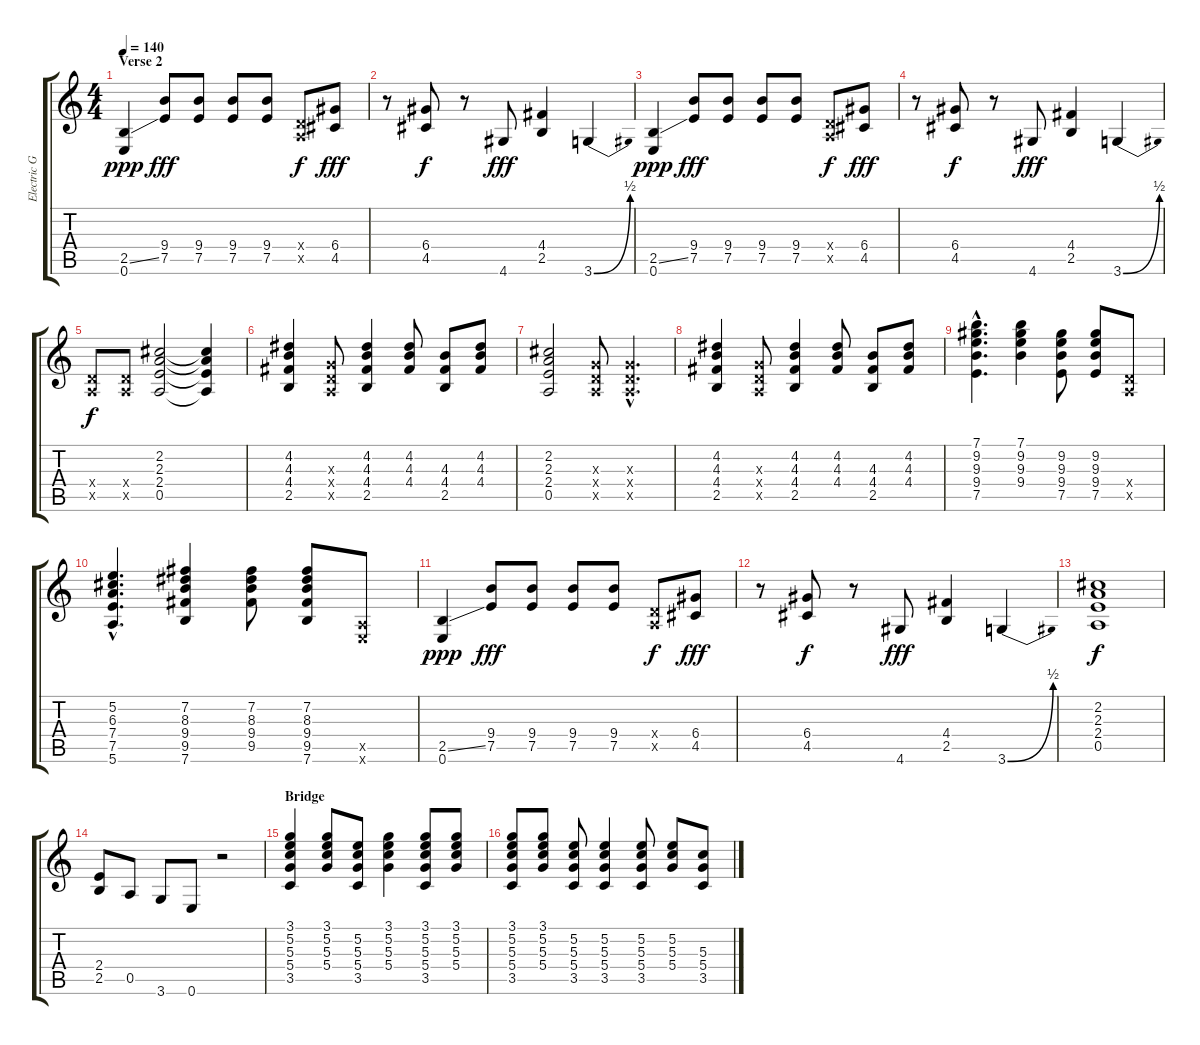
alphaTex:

\track ("Electric Guitar Right" "Electric G") {instrument distortionguitar}
\staff {score tabs}
\tuning (E4 B3 G3 D3 A2 E2) {hide}
\ts (4 4)
\section ("" "Verse 2")
\tempo 140
\clef g2
\ks c
(2.5{ss} 0.6).4{dy ppp} (9.4 7.5).8{dy fff} (9.4 7.5).8 (9.4 7.5).8 (9.4 7.5).8 (0.4{x} 0.5{x}).8{dy f} (6.4 4.5).8{dy fff} |
r.8 (6.4 4.5).8{dy f} r.8 4.6.8{dy fff} (4.4 2.5).4 3.6{be (bend 0 0 60 2)}.4 |
(2.5{ss} 0.6).4{dy ppp} (9.4 7.5).8{dy fff} (9.4 7.5).8 (9.4 7.5).8 (9.4 7.5).8 (0.4{x} 0.5{x}).8{dy f} (6.4 4.5).8{dy fff} |
r.8 (6.4 4.5).8{dy f} r.8 4.6.8{dy fff} (4.4 2.5).4 3.6{be (bend 0 0 60 2)}.4 |
(0.4{x} 0.5{x}).8{dy f} (0.4{x} 0.5{x}).8 (2.2 2.3 2.4 0.5).2 (2.2{t} 2.3{t} 2.4{t} 0.5{t}).4 |
(4.2 4.3 4.4 2.5).4 (0.3{x} 0.4{x} 0.5{x}).8 (4.2 4.3 4.4 2.5).4 (4.2 4.3 4.4).8 (4.3 4.4 2.5).8 (4.2 4.3 4.4).8 |
(2.2 2.3 2.4 0.5).2 (0.3{x} 0.4{x} 0.5{x}).8 (0.3{hac x} 0.4{hac x} 0.5{hac x}).4{d} |
(4.2 4.3 4.4 2.5).4 (0.3{x} 0.4{x} 0.5{x}).8 (4.2 4.3 4.4 2.5).4 (4.2 4.3 4.4).8 (4.3 4.4 2.5).8 (4.2 4.3 4.4).8 |
(7.1{hac} 9.2{hac} 9.3{hac} 9.4{hac} 7.5{hac}).4{d} (7.1 9.2 9.3 9.4).4 (9.2 9.3 9.4 7.5).8 (9.2 9.3 9.4 7.5).8 (0.4{x} 0.5{x}).8 |
(5.2{hac} 6.3{hac} 7.4{hac} 7.5{hac} 5.6{hac}).4{d} (7.2 8.3 9.4 9.5 7.6).4 (7.2 8.3 9.4 9.5).8 (7.2 8.3 9.4 9.5 7.6).8 (0.5{x} 0.6{x}).8 |
(2.5{ss} 0.6).4{dy ppp} (9.4 7.5).8{dy fff} (9.4 7.5).8 (9.4 7.5).8 (9.4 7.5).8 (0.4{x} 0.5{x}).8{dy f} (6.4 4.5).8{dy fff} |
r.8 (6.4 4.5).8{dy f} r.8 4.6.8{dy fff} (4.4 2.5).4 3.6{be (bend 0 0 60 2)}.4 |
(2.2 2.3 2.4 0.5).1{dy f} |
(2.4 2.5).8 0.5.8 3.6.8 0.6.8 r.2 |
\section ("" "Bridge ")
(3.1 5.2 5.3 5.4 3.5).4 (3.1 5.2 5.3 5.4).8 (5.2 5.3 5.4 3.5).8 (3.1 5.2 5.3 5.4).4 (3.1 5.2 5.3 5.4 3.5).8 (3.1 5.2 5.3 5.4).8 |
(3.1 5.2 5.3 5.4 3.5).8 (3.1 5.2 5.3 5.4).8 (5.2 5.3 5.4 3.5).8 (5.2 5.3 5.4 3.5).4 (5.2 5.3 5.4 3.5).8 (5.2 5.3 5.4).8 (5.3 5.4 3.5).8
